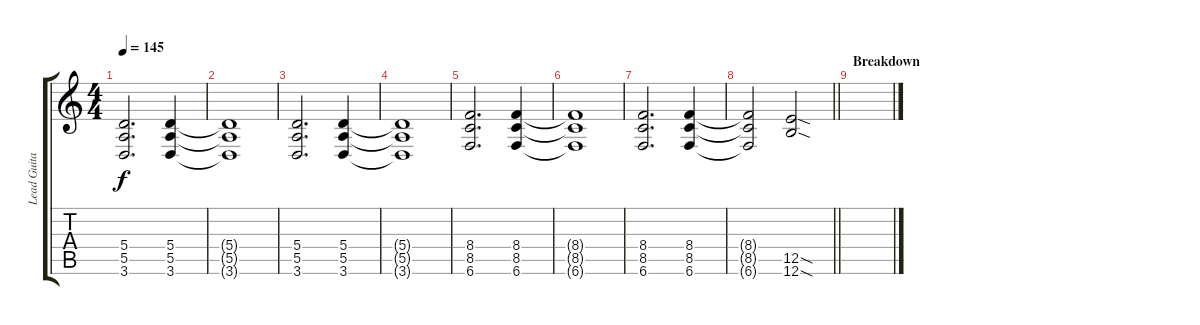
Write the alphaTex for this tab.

\track ("Lead Guitar" "Lead Guita") {instrument distortionguitar}
\staff {score tabs}
\tuning (B3 Gb3 D3 A2 E2 B1) {hide}
\ts (4 4)
\tempo 145
\clef g2
\ks c
(5.4 5.5 3.6).2{d dy f} (5.4 5.5 3.6).4 |
(5.4{t} 5.5{t} 3.6{t}).1 |
(5.4 5.5 3.6).2{d} (5.4 5.5 3.6).4 |
(5.4{t} 5.5{t} 3.6{t}).1 |
(8.4 8.5 6.6).2{d} (8.4 8.5 6.6).4 |
(8.4{t} 8.5{t} 6.6{t}).1 |
(8.4 8.5 6.6).2{d} (8.4 8.5 6.6).4 |
\barLineRight lightlight
(8.4{t} 8.5{t} 6.6{t}).2 (12.5{sod} 12.6{sod}).2 |
\section ("" "Breakdown")
